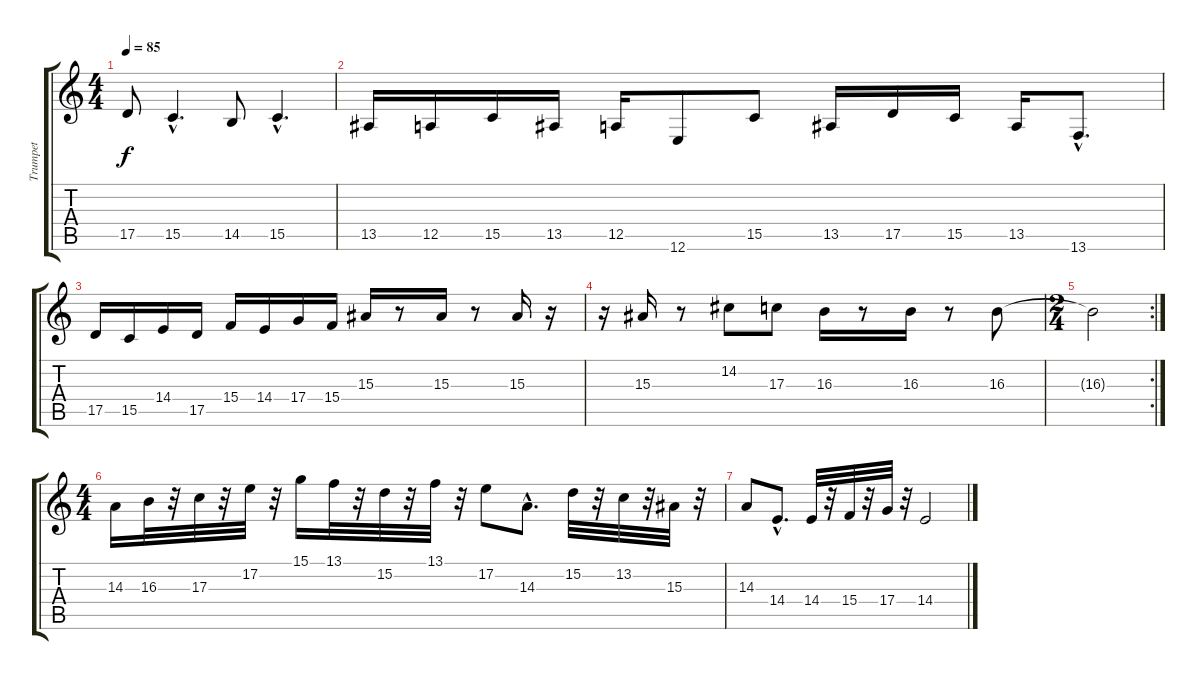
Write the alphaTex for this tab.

\track ("Trumpet" "Trumpet") {instrument trumpet}
\staff {score tabs}
\tuning (E4 B3 G3 D3 A2 E2) {hide}
\ts (4 4)
\tempo 85
\clef g2
\ks c
17.5.8{dy f} 15.5{hac}.4{d} 14.5.8 15.5{hac}.4{d} |
\section ("" "")
13.5.16{volume 12} 12.5.16 15.5.16 13.5.16 12.5.16 12.6.8 15.5.8 13.5.16 17.5.16 15.5.16 13.5.16 13.6{hac}.8{d} |
17.5.16 15.5.16 14.4.16 17.5.16 15.4.16 14.4.16 17.4.16 15.4.16 15.3.16 r.8 15.3.16 r.8 15.3.16 r.16 |
r.16 15.3.16 r.8 14.2.8 17.3.8 16.3.16 r.8 16.3.16 r.8 16.3.8 |
\rc 2
\ts (2 4)
16.3{t}.2 |
\ts (4 4)
\section ("" "")
14.3.16{volume 14} 16.3.32 r.32 17.3.32 r.32 17.2.32 r.32 15.1.16 13.1.32 r.32 15.2.32 r.32 13.1.32 r.32 17.2.8{volume 0} 14.3{hac}.8{d} 15.2.32 r.32 13.2.32 r.32 15.3.32 r.32 |
14.3.8 14.4{hac}.8{d} 14.4.32 r.32 15.4.32 r.32 17.4.32 r.32 14.4.2
